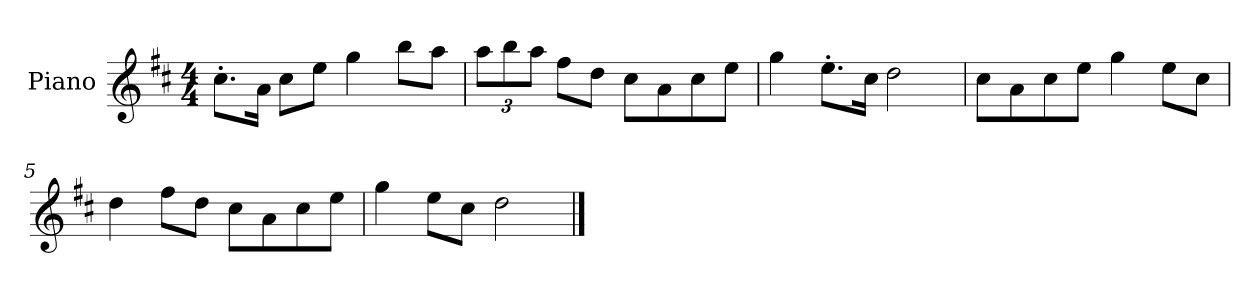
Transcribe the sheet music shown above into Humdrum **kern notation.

**kern
*part1
*staff1
*I"Piano
*I'P-no
*clefG2
*k[f#c#]
*M4/4
*MM90
=1
8.cc#'\L
16a\Jk
8cc#\L
8ee\J
4gg\
8bb\L
8aa\J
=2
*Xbrackettup
12aa\L
12bb\
12aa\J
8ff#\L
8dd\J
8cc#\L
8a\
8cc#\
8ee\J
=3
4gg\
8.ee'\L
16cc#\Jk
2dd\
=4
8cc#\L
8a\
8cc#\
8ee\J
4gg\
8ee\L
8cc#\J
=5
4dd\
8ff#\L
8dd\J
8cc#\L
8a\
8cc#\
8ee\J
!!LO:LB:g=z
=6
4gg\
8ee\L
8cc#\J
2dd\
==
*-
